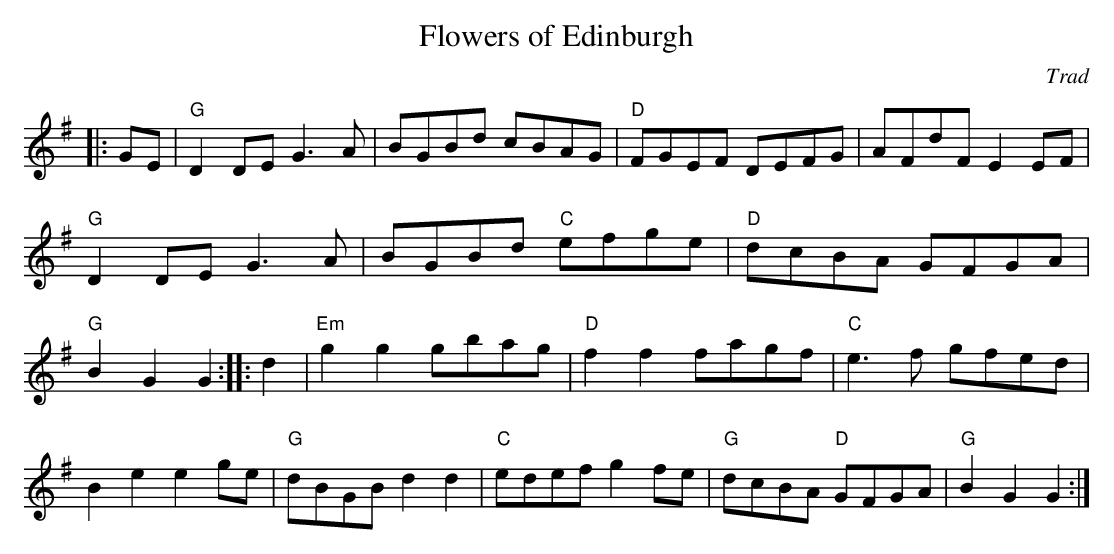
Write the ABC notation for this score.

X:1
T:Flowers of Edinburgh
C:Trad
L:1/8
E:11
K:G
|:GE|"G"D2 DE G3 A|BGBd cBAG|"D"FGEF DEFG|AFdF E2 EF|\
"G"D2 DE G3 A|BGBd "C"efge|"D"dcBA GFGA|"G"B2 G2 G2::\
d2|"Em"g2 g2 gbag|"D"f2 f2 fagf|"C"e3 f gfed|B2 e2 e2 ge|\
"G"dBGB d2 d2|"C"edef g2 fe|"G"dcBA "D"GFGA|"G"B2 G2 G2:|**
